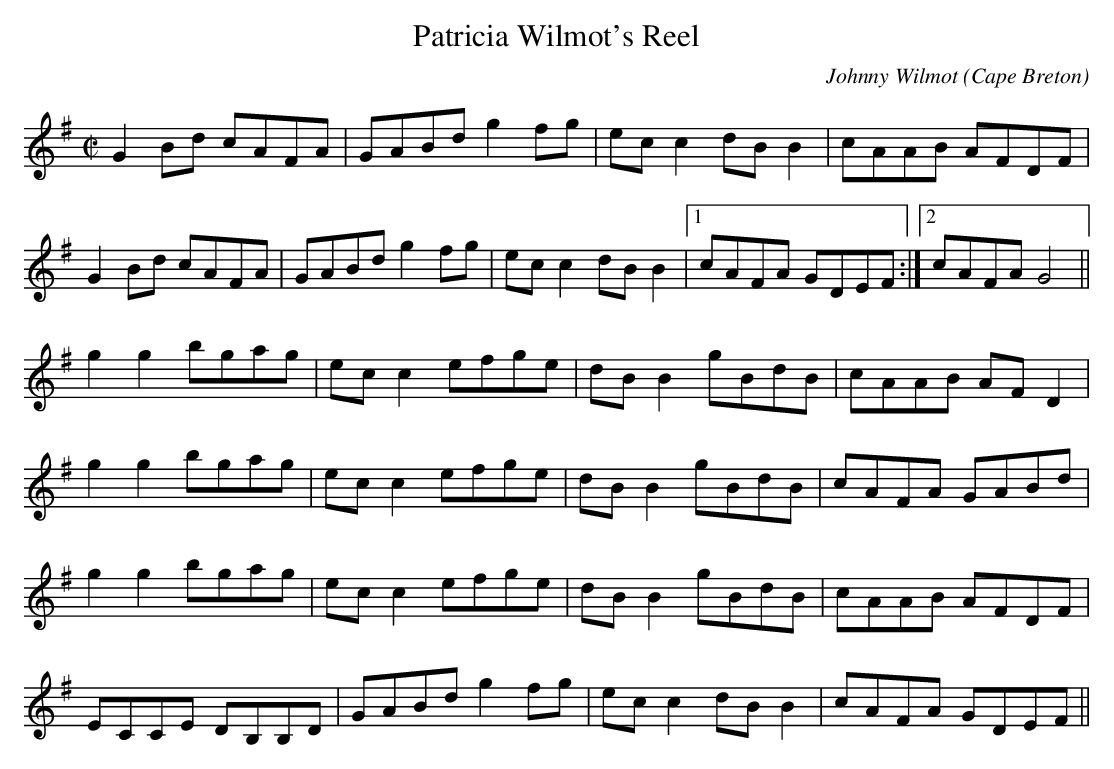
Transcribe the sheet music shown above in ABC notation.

X:1
T:Patricia Wilmot's Reel
C:Johnny Wilmot (Cape Breton)
M:C|
K:G
G2Bd cAFA|GABd g2fg|ecc2 dBB2|cAAB AFDF|
G2Bd cAFA|GABd g2fg|ecc2 dBB2|1 cAFA GDEF:|2 cAFA G4||
g2g2 bgag|ecc2 efge|dBB2 gBdB|cAAB AFD2|
g2g2 bgag|ecc2 efge|dBB2 gBdB|cAFA GABd|
g2g2 bgag|ecc2 efge|dBB2 gBdB|cAAB AFDF|
ECCE DB,B,D|GABd g2fg|ecc2 dBB2|cAFA GDEF||
